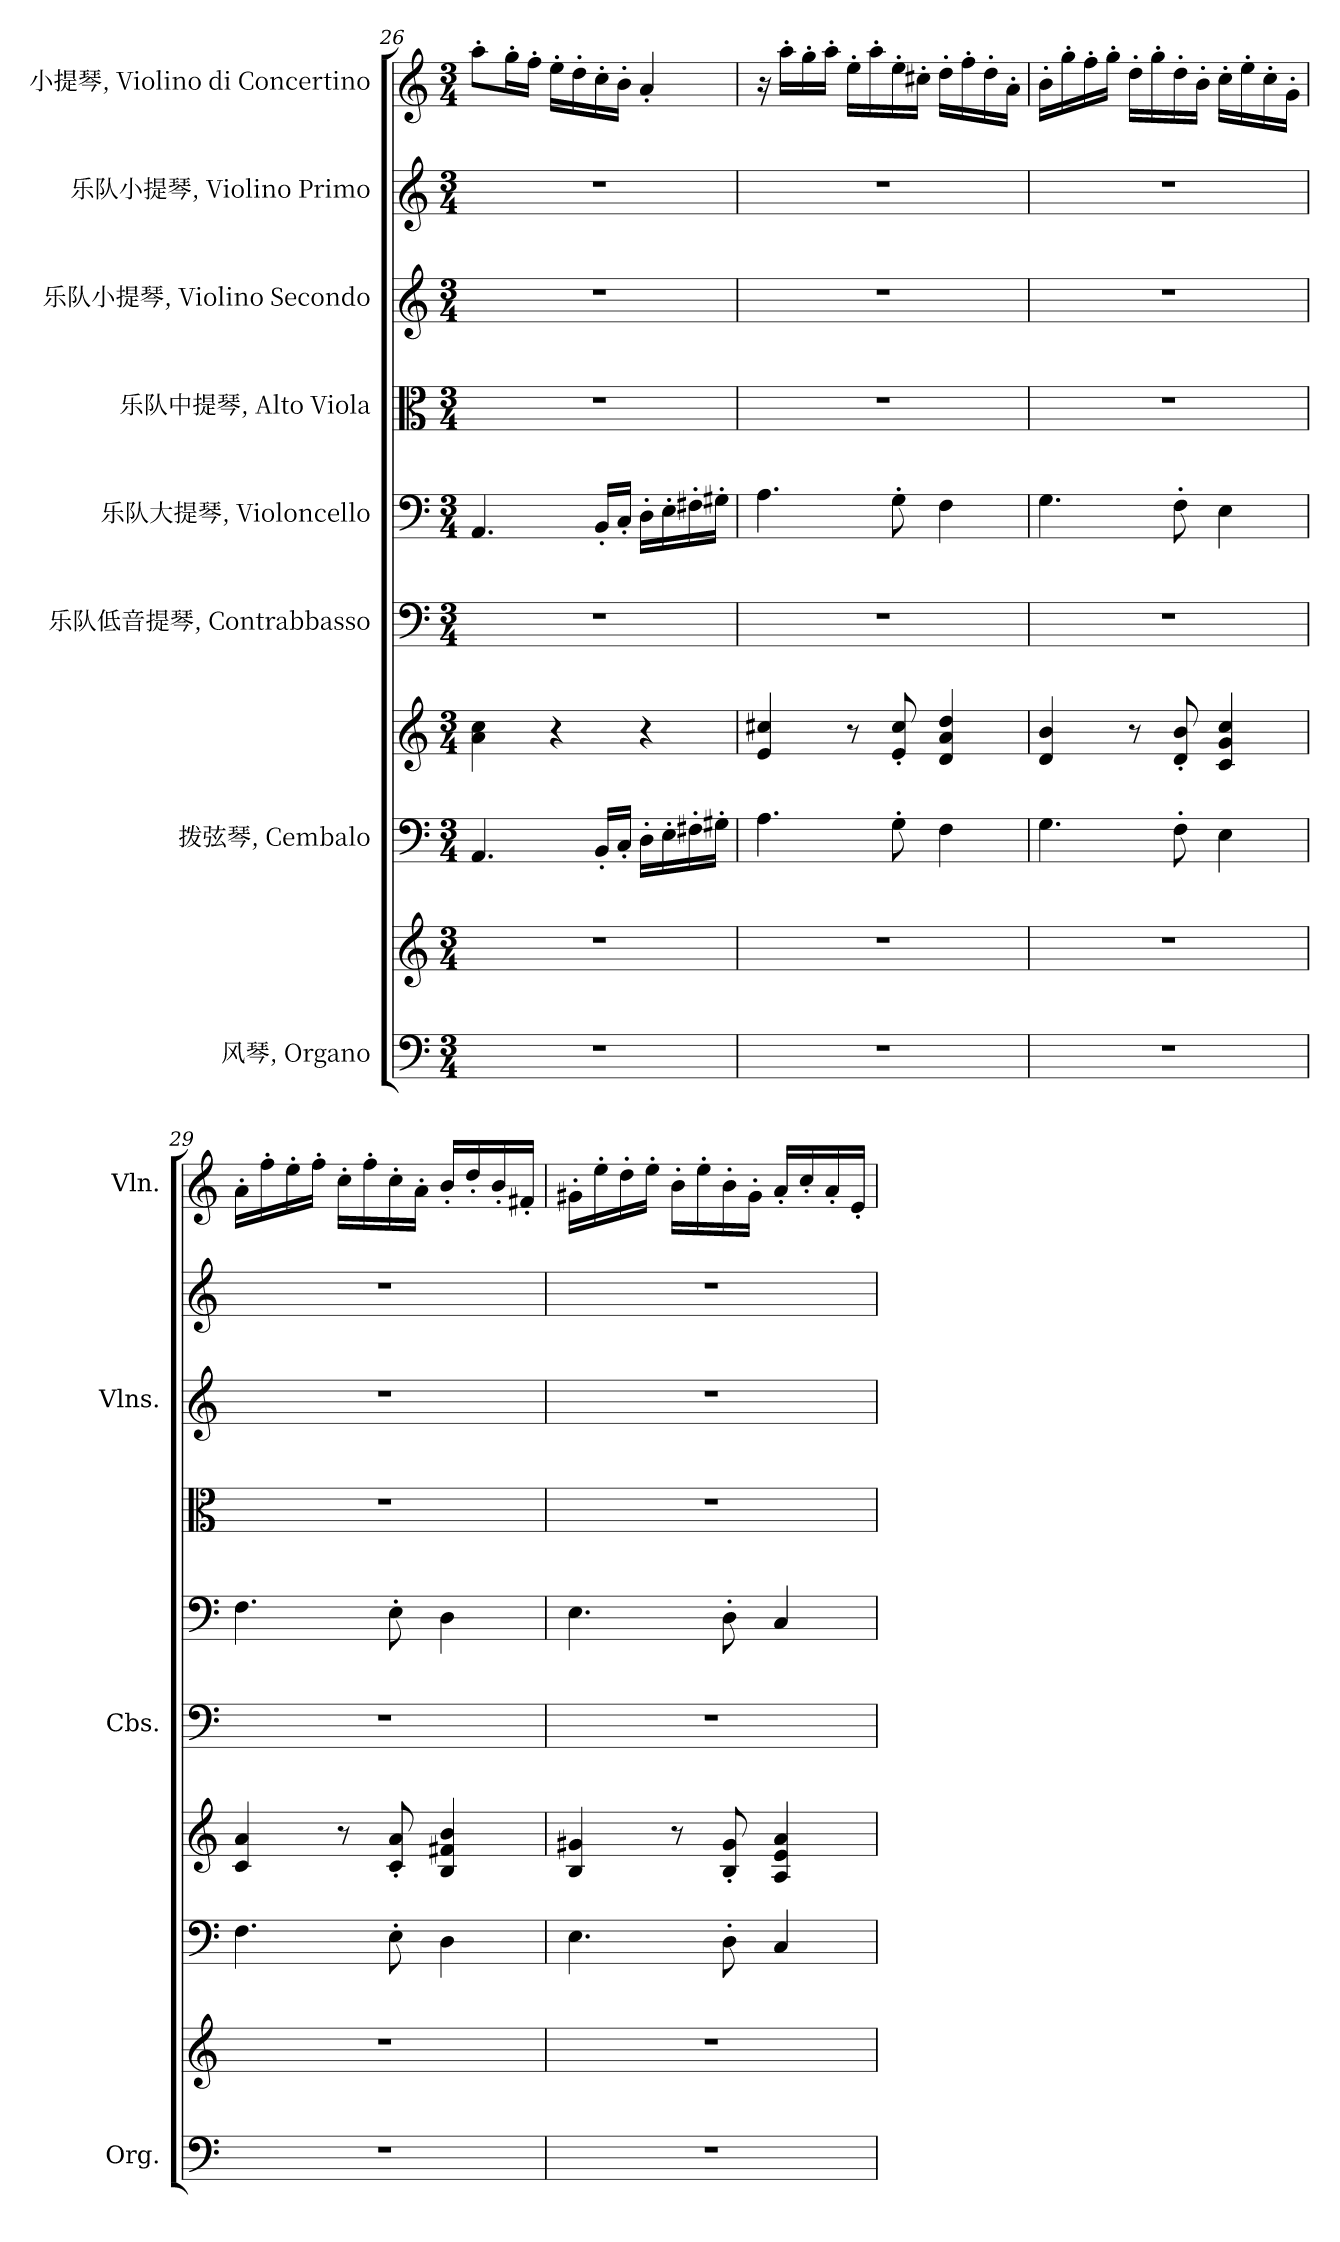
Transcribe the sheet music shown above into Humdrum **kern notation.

**kern	**kern	**kern	**kern	**kern	**kern	**kern	**kern	**kern	**kern
*part8	*part8	*part7	*part7	*part6	*part5	*part4	*part3	*part2	*part1
*staff10	*staff9	*staff8	*staff7	*staff6	*staff5	*staff4	*staff3	*staff2	*staff1
*I"风琴, Organo	*	*I"拨弦琴, Cembalo	*	*I"乐队低音提琴, Contrabbasso	*I"乐队大提琴, Violoncello	*I"乐队中提琴, Alto Viola	*I"乐队小提琴, Violino Secondo	*I"乐队小提琴, Violino Primo	*I"小提琴, Violino di Concertino
*I'Org.	*	*	*	*I'Cbs.	*	*	*I'Vlns.	*	*I'Vln.
*clefF4	*clefG2	*clefF4	*clefG2	*clefF4	*clefF4	*clefC3	*clefG2	*clefG2	*clefG2
*	*	*	*	*ITrd7c12	*	*	*	*	*
*k[]	*k[]	*k[]	*k[]	*k[]	*k[]	*k[]	*k[]	*k[]	*k[]
*M3/4	*M3/4	*M3/4	*M3/4	*M3/4	*M3/4	*M3/4	*M3/4	*M3/4	*M3/4
=26	=26	=26	=26	=26	=26	=26	=26	=26	=26
2.r	2.r	4.AA/	4a\ 4cc\	2.r	4.AA/	2.r	2.r	2.r	8aa'\L
.	.	.	.	.	.	.	.	.	16gg'\L
.	.	.	.	.	.	.	.	.	16ff'\JJ
.	.	.	4r	.	.	.	.	.	16ee'\LL
.	.	.	.	.	.	.	.	.	16dd'\
.	.	16BB'/LL	.	.	16BB'/LL	.	.	.	16cc'\
.	.	16C'/JJ	.	.	16C'/JJ	.	.	.	16b'\JJ
.	.	16D'\LL	4r	.	16D'\LL	.	.	.	4a'/
.	.	16E'\	.	.	16E'\	.	.	.	.
.	.	16F#X'\	.	.	16F#X'\	.	.	.	.
.	.	16G#X'\JJ	.	.	16G#X'\JJ	.	.	.	.
=27	=27	=27	=27	=27	=27	=27	=27	=27	=27
2.r	2.r	4.A\	4e/ 4cc#X/	2.r	4.A\	2.r	2.r	2.r	16r
.	.	.	.	.	.	.	.	.	16aa'\LL
.	.	.	.	.	.	.	.	.	16gg'\
.	.	.	.	.	.	.	.	.	16aa'\JJ
.	.	.	8r	.	.	.	.	.	16ee'\LL
.	.	.	.	.	.	.	.	.	16aa'\
.	.	8G'\	8e/' 8cc#/'	.	8G'\	.	.	.	16ee'\
.	.	.	.	.	.	.	.	.	16cc#X'\JJ
.	.	4F\	4d/ 4a/ 4dd/	.	4F\	.	.	.	16dd'\LL
.	.	.	.	.	.	.	.	.	16ff'\
.	.	.	.	.	.	.	.	.	16dd'\
.	.	.	.	.	.	.	.	.	16a'\JJ
!!LO:PB:g=z
=28	=28	=28	=28	=28	=28	=28	=28	=28	=28
2.r	2.r	4.G\	4d/ 4b/	2.r	4.G\	2.r	2.r	2.r	16b'\LL
.	.	.	.	.	.	.	.	.	16gg'\
.	.	.	.	.	.	.	.	.	16ff'\
.	.	.	.	.	.	.	.	.	16gg'\JJ
.	.	.	8r	.	.	.	.	.	16dd'\LL
.	.	.	.	.	.	.	.	.	16gg'\
.	.	8F'\	8d/' 8b/'	.	8F'\	.	.	.	16dd'\
.	.	.	.	.	.	.	.	.	16b'\JJ
.	.	4E\	4c/ 4g/ 4cc/	.	4E\	.	.	.	16cc'\LL
.	.	.	.	.	.	.	.	.	16ee'\
.	.	.	.	.	.	.	.	.	16cc'\
.	.	.	.	.	.	.	.	.	16g'\JJ
=29	=29	=29	=29	=29	=29	=29	=29	=29	=29
2.r	2.r	4.F\	4c/ 4a/	2.r	4.F\	2.r	2.r	2.r	16a'\LL
.	.	.	.	.	.	.	.	.	16ff'\
.	.	.	.	.	.	.	.	.	16ee'\
.	.	.	.	.	.	.	.	.	16ff'\JJ
.	.	.	8r	.	.	.	.	.	16cc'\LL
.	.	.	.	.	.	.	.	.	16ff'\
.	.	8E'\	8c/' 8a/'	.	8E'\	.	.	.	16cc'\
.	.	.	.	.	.	.	.	.	16a'\JJ
.	.	4D\	4B/ 4f#X/ 4b/	.	4D\	.	.	.	16b'/LL
.	.	.	.	.	.	.	.	.	16dd'/
.	.	.	.	.	.	.	.	.	16b'/
.	.	.	.	.	.	.	.	.	16f#X'/JJ
=30	=30	=30	=30	=30	=30	=30	=30	=30	=30
2.r	2.r	4.E\	4B/ 4g#X/	2.r	4.E\	2.r	2.r	2.r	16g#X'\LL
.	.	.	.	.	.	.	.	.	16ee'\
.	.	.	.	.	.	.	.	.	16dd'\
.	.	.	.	.	.	.	.	.	16ee'\JJ
.	.	.	8r	.	.	.	.	.	16b'\LL
.	.	.	.	.	.	.	.	.	16ee'\
.	.	8D'\	8B/' 8g#/'	.	8D'\	.	.	.	16b'\
.	.	.	.	.	.	.	.	.	16g#'\JJ
.	.	4C/	4A/ 4e/ 4a/	.	4C/	.	.	.	16a'/LL
.	.	.	.	.	.	.	.	.	16cc'/
.	.	.	.	.	.	.	.	.	16a'/
.	.	.	.	.	.	.	.	.	16e'/JJ
=	=	=	=	=	=	=	=	=	=
*-	*-	*-	*-	*-	*-	*-	*-	*-	*-
